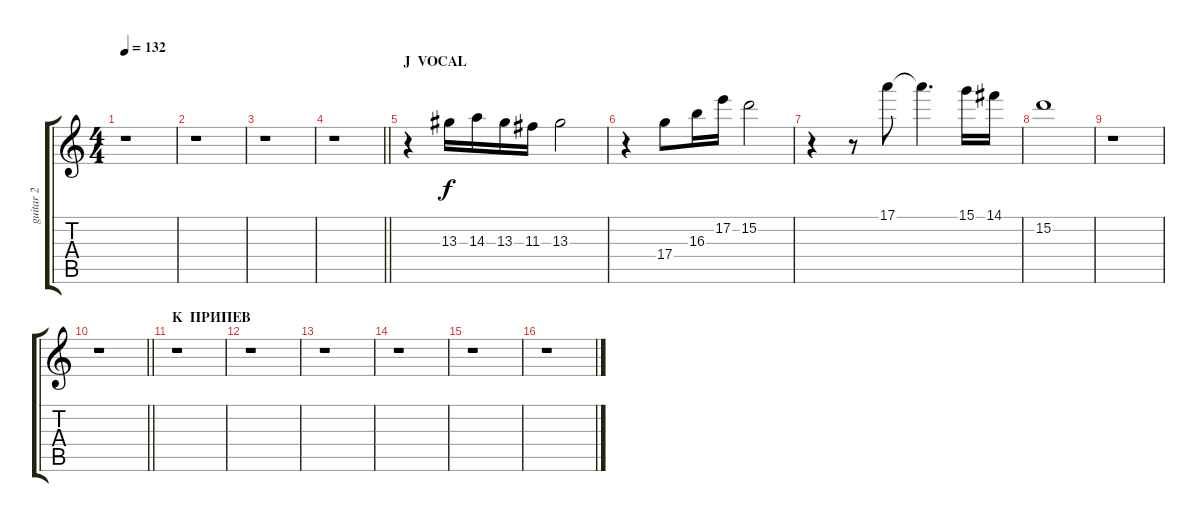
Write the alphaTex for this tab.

\track ("guitar 2" "guitar 2") {instrument distortionguitar}
\staff {score tabs}
\tuning (E4 B3 G3 D3 A2 E2) {hide}
\ts (4 4)
\tempo 132
\clef g2
\ks c
r.1{dy f} |
r.1 |
r.1 |
\barLineRight lightlight
r.1 |
\section ("" "J  VOCAL")
r.4 13.3.16 14.3.16 13.3.16 11.3.16 13.3.2 |
r.4 17.4.8 16.3.16 17.2.16 15.2.2 |
r.4 r.8 17.1.8 17.1{t}.4{d} 15.1.16 14.1.16 |
15.2.1 |
r.1 |
\barLineRight lightlight
r.1 |
\section ("" "K  ПРИПЕВ")
r.1 |
r.1 |
r.1 |
r.1 |
r.1 |
r.1
